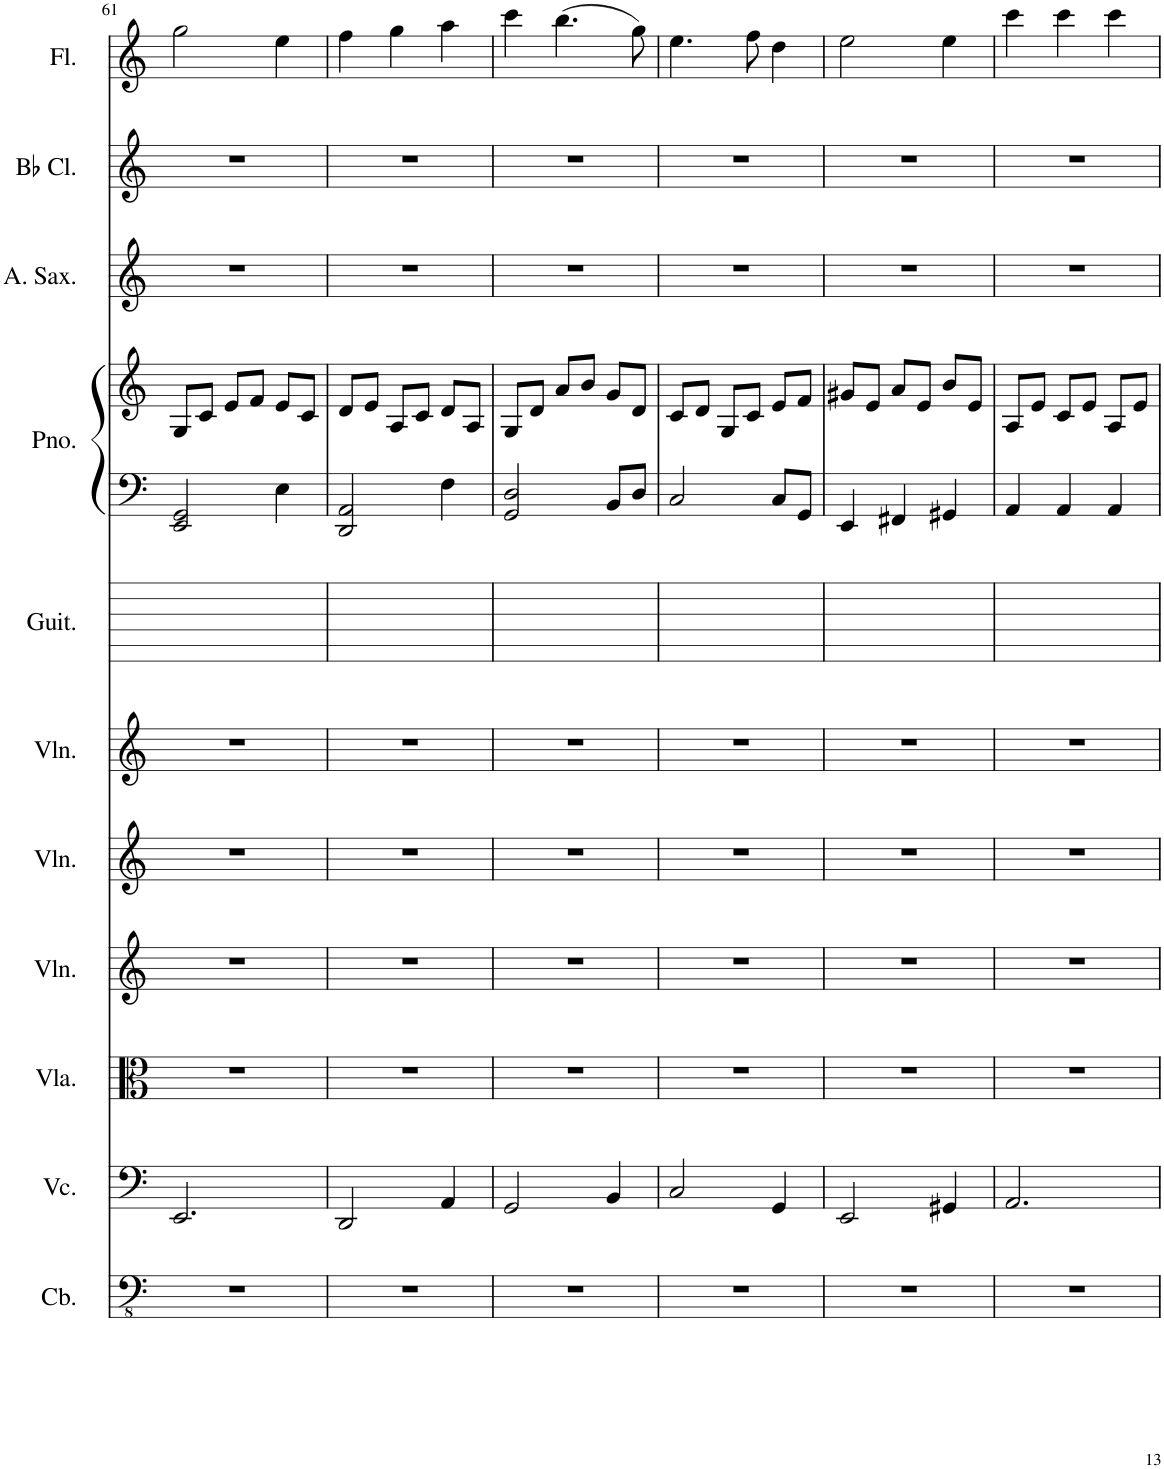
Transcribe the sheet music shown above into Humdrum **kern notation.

**kern	**kern	**kern	**kern	**kern	**kern	**kern	**kern	**kern	**kern	**kern	**kern
*part11	*part10	*part9	*part8	*part7	*part6	*part5	*part4	*part4	*part3	*part2	*part1
*staff12	*staff11	*staff10	*staff9	*staff8	*staff7	*staff6	*staff5	*staff4	*staff3	*staff2	*staff1
*I"Contrabass	*I"Violoncello	*I"Viola	*I"Violin	*I"Violin	*I"Violin	*I"Acoustic Guitar	*I"Piano	*	*I"Alto Saxophone	*I"Bb Clarinet	*I"Flute
*I'Cb.	*I'Vc.	*I'Vla.	*I'Vln.	*I'Vln.	*I'Vln.	*I'Guit.	*I'Pno.	*	*I'A. Sax.	*I'Bb Cl.	*I'Fl.
!!LO:PB:g=z
*clefFv4	*clefF4	*clefC3	*clefG2	*clefG2	*clefG2	*	*clefF4	*clefG2	*clefG2	*clefG2	*clefG2
*ITrd7c12	*	*	*	*	*	*	*	*	*ITrd5c9	*ITrd1c2	*
*k[]	*k[]	*k[]	*k[]	*k[]	*k[]	*k[]	*k[]	*k[]	*k[]	*k[]	*k[]
*M3/4	*M3/4	*M3/4	*M3/4	*M3/4	*M3/4	*M3/4	*M3/4	*M3/4	*M3/4	*M3/4	*M3/4
=61	=61	=61	=61	=61	=61	=61	=61	=61	=61	=61	=61
2.r	2.EE/	2.r	2.r	2.r	2.r	2.r	2EE/ 2GG/	8G/L	2.r	2.r	2gg\
.	.	.	.	.	.	.	.	8c/J	.	.	.
.	.	.	.	.	.	.	.	8e/L	.	.	.
.	.	.	.	.	.	.	.	8f/J	.	.	.
.	.	.	.	.	.	.	4E\	8e/L	.	.	4ee\
.	.	.	.	.	.	.	.	8c/J	.	.	.
=62	=62	=62	=62	=62	=62	=62	=62	=62	=62	=62	=62
2.r	2DD/	2.r	2.r	2.r	2.r	2.r	2DD/ 2AA/	8d/L	2.r	2.r	4ff\
.	.	.	.	.	.	.	.	8e/J	.	.	.
.	.	.	.	.	.	.	.	8A/L	.	.	4gg\
.	.	.	.	.	.	.	.	8c/J	.	.	.
.	4AA/	.	.	.	.	.	4F\	8d/L	.	.	4aa\
.	.	.	.	.	.	.	.	8A/J	.	.	.
=63	=63	=63	=63	=63	=63	=63	=63	=63	=63	=63	=63
2.r	2GG/	2.r	2.r	2.r	2.r	2.r	2GG/ 2D/	8G/L	2.r	2.r	4ccc\
.	.	.	.	.	.	.	.	8d/J	.	.	.
.	.	.	.	.	.	.	.	8a/L	.	.	(4.bb\
.	.	.	.	.	.	.	.	8b/J	.	.	.
.	4BB/	.	.	.	.	.	8BB/L	8g/L	.	.	.
.	.	.	.	.	.	.	8D/J	8d/J	.	.	8gg\)
=64	=64	=64	=64	=64	=64	=64	=64	=64	=64	=64	=64
2.r	2C/	2.r	2.r	2.r	2.r	2.r	2C/	8c/L	2.r	2.r	4.ee\
.	.	.	.	.	.	.	.	8d/J	.	.	.
.	.	.	.	.	.	.	.	8G/L	.	.	.
.	.	.	.	.	.	.	.	8c/J	.	.	8ff\
.	4GG/	.	.	.	.	.	8C/L	8e/L	.	.	4dd\
.	.	.	.	.	.	.	8GG/J	8f/J	.	.	.
=65	=65	=65	=65	=65	=65	=65	=65	=65	=65	=65	=65
2.r	2EE/	2.r	2.r	2.r	2.r	2.r	4EE/	8g#X/L	2.r	2.r	2ee\
.	.	.	.	.	.	.	.	8e/J	.	.	.
.	.	.	.	.	.	.	4FF#X/	8a/L	.	.	.
.	.	.	.	.	.	.	.	8e/J	.	.	.
.	4GG#X/	.	.	.	.	.	4GG#X/	8b/L	.	.	4ee\
.	.	.	.	.	.	.	.	8e/J	.	.	.
=66	=66	=66	=66	=66	=66	=66	=66	=66	=66	=66	=66
2.r	2.AA/	2.r	2.r	2.r	2.r	2.r	4AA/	8A/L	2.r	2.r	4ccc\
.	.	.	.	.	.	.	.	8e/J	.	.	.
.	.	.	.	.	.	.	4AA/	8c/L	.	.	4ccc\
.	.	.	.	.	.	.	.	8e/J	.	.	.
.	.	.	.	.	.	.	4AA/	8A/L	.	.	4ccc\
.	.	.	.	.	.	.	.	8e/J	.	.	.
=	=	=	=	=	=	=	=	=	=	=	=
*-	*-	*-	*-	*-	*-	*-	*-	*-	*-	*-	*-
